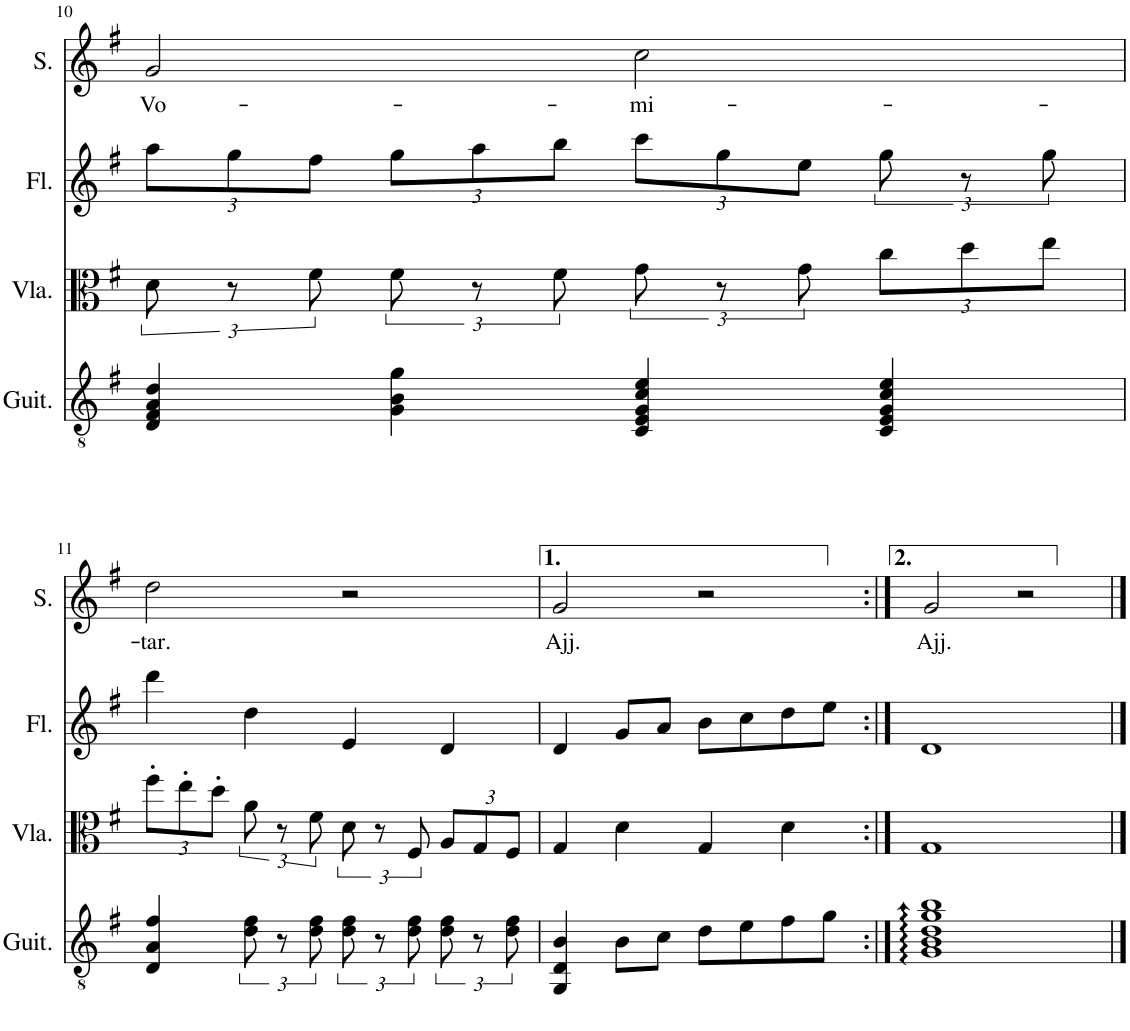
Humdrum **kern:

**kern	**kern	**kern	**kern	**text
*part4	*part3	*part2	*part1	*part1
*staff4	*staff3	*staff2	*staff1	*staff1
*I"Guitar	*I"Viola	*I"Flute	*I"Soprano	*
*I'Guit.	*I'Vla.	*I'Fl.	*I'S.	*
!!LO:PB:g=z
*clefGv2	*clefC3	*clefG2	*clefG2	*
*k[f#]	*k[f#]	*k[f#]	*k[f#]	*
*M4/4	*M4/4	*M4/4	*M4/4	*
*	*	*Xbrackettup	*	*
=10	=10	=10	=10	=10
!	!	!	!	!LO:LY:b
4D/ 4F#/ 4A/ 4d/	12d\	12aa\L	2g/	Vo-
.	12r	12gg\	.	.
.	12f#\	12ff#\J	.	.
4G\ 4B\ 4g\	12f#\	12gg\L	.	.
.	12r	12aa\	.	.
.	12f#\	12bb\J	.	.
!	!	!	!	!LO:LY:b
4C/ 4E/ 4G/ 4c/ 4e/	12g\	12ccc\L	2cc\	-mi-
.	12r	12gg\	.	.
.	12g\	12ee\J	.	.
*	*Xbrackettup	*brackettup	*	*
4C/ 4E/ 4G/ 4c/ 4e/	12cc\L	12gg\	.	.
.	12dd\	12r	.	.
.	12ee\J	12gg\	.	.
!!LO:LB:g=z
=11	=11	=11	=11	=11
!	!	!	!	!LO:LY:b
4D/ 4A/ 4f#/	12ff#'\L	4ddd\	2dd\	-tar.
.	12ee'\	.	.	.
.	12dd'\J	.	.	.
*	*brackettup	*	*	*
12d\ 12f#\	12a\	4dd\	.	.
12r	12r	.	.	.
12d\ 12f#\	12f#\	.	.	.
12d\ 12f#\	12d\	4e/	2r	.
12r	12r	.	.	.
12d\ 12f#\	12F#/	.	.	.
*	*Xbrackettup	*	*	*
12d\ 12f#\	12A/L	4d/	.	.
12r	12G/	.	.	.
12d\ 12f#\	12F#/J	.	.	.
=12	=12	=12	=12	=12
!	!	!	!	!LO:LY:b
4GG/ 4D/ 4B/	4G/	4d/	2g/	Ajj.
8B\L	4d\	8g/L	.	.
8c\J	.	8a/J	.	.
8d\L	4G/	8b\L	2r	.
8e\	.	8cc\	.	.
8f#\	4d\	8dd\	.	.
8g\J	.	8ee\J	.	.
=13:|!	=13:|!	=13:|!	=13:|!	=13:|!
!	!	!	!	!LO:LY:b
1G 1B 1d 1g 1b	1G	1d	2g/	Ajj.
.	.	.	2r	.
==	==	==	==	==
*-	*-	*-	*-	*-
